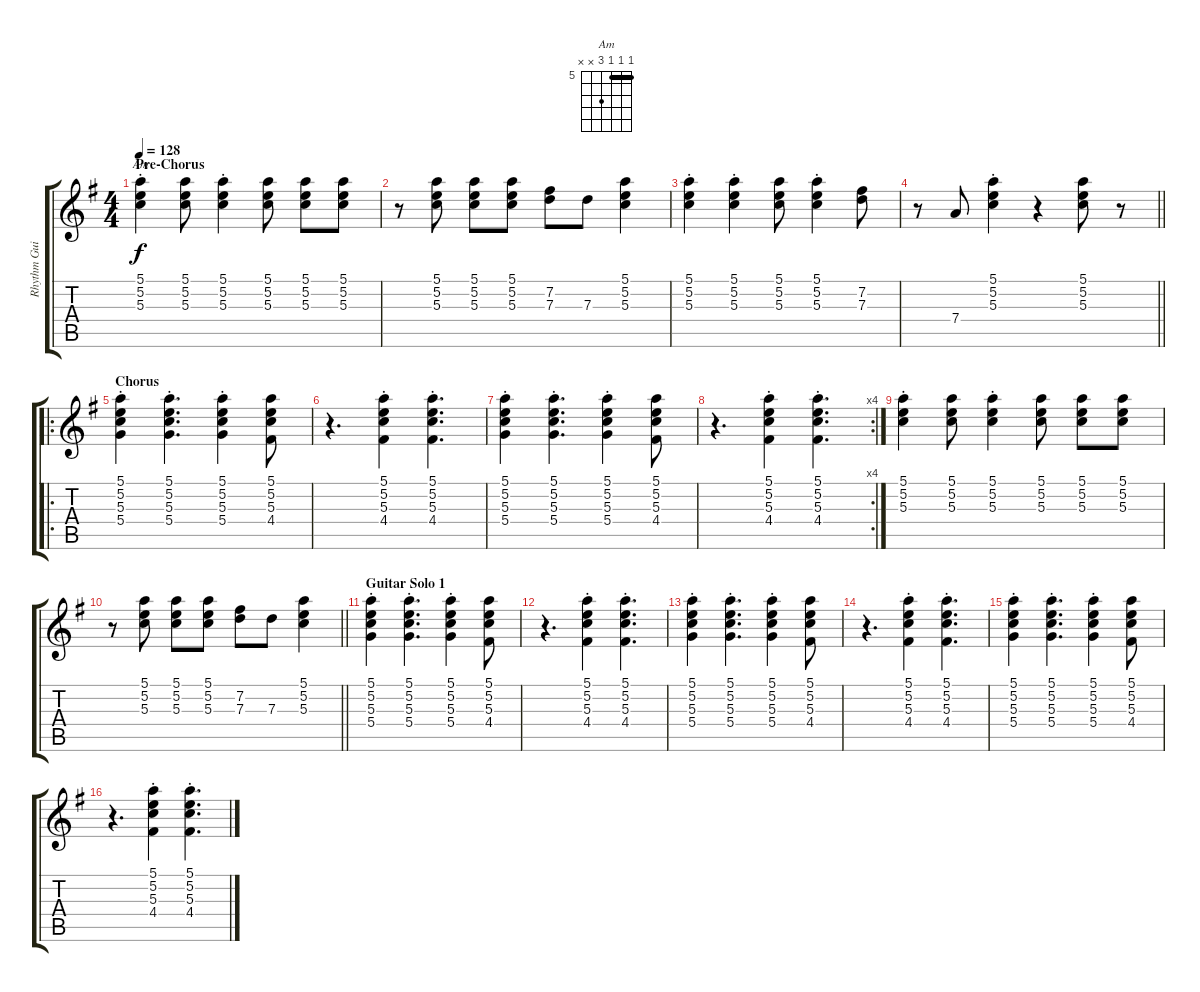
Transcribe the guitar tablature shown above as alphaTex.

\track ("Rhythm Guitar" "Rhythm Gui") {instrument electricguitarjazz}
\staff {score tabs}
\tuning (E4 B3 G3 D3 A2 E2) {hide}
\chord ("Am" 5 5 5 7 x x) {firstfret 5 barre 5}
\ts (4 4)
\section ("" "Pre-Chorus")
\tempo 128
\clef g2
\ks g
(5.1{st} 5.2{st} 5.3{st}).4{ch "Am" dy f} (5.1 5.2 5.3).8 (5.1{st} 5.2{st} 5.3{st}).4 (5.1 5.2 5.3).8 (5.1 5.2 5.3).8 (5.1 5.2 5.3).8 |
r.8 (5.1 5.2 5.3).8 (5.1 5.2 5.3).8 (5.1 5.2 5.3).8 (7.2 7.3).8 7.3.8 (5.1 5.2 5.3).4 |
(5.1{st} 5.2{st} 5.3{st}).4 (5.1{st} 5.2{st} 5.3{st}).4 (5.1 5.2 5.3).8 (5.1{st} 5.2{st} 5.3{st}).4 (7.2 7.3).8 |
\barLineRight lightlight
r.8 7.4.8 (5.1{st} 5.2{st} 5.3{st}).4 r.4 (5.1 5.2 5.3).8 r.8 |
\ro
\section ("" "Chorus")
(5.1{st} 5.2{st} 5.3{st} 5.4{st}).4 (5.1{st} 5.2{st} 5.3{st} 5.4{st}).4{d} (5.1{st} 5.2{st} 5.3{st} 5.4{st}).4 (5.1 5.2 5.3 4.4).8 |
r.4{d} (5.1{st} 5.2{st} 5.3{st} 4.4{st}).4 (5.1{st} 5.2{st} 5.3{st} 4.4{st}).4{d} |
(5.1{st} 5.2{st} 5.3{st} 5.4{st}).4 (5.1{st} 5.2{st} 5.3{st} 5.4{st}).4{d} (5.1{st} 5.2{st} 5.3{st} 5.4{st}).4 (5.1 5.2 5.3 4.4).8 |
\rc 4
r.4{d} (5.1{st} 5.2{st} 5.3{st} 4.4{st}).4 (5.1{st} 5.2{st} 5.3{st} 4.4{st}).4{d} |
(5.1{st} 5.2{st} 5.3{st}).4 (5.1 5.2 5.3).8 (5.1{st} 5.2{st} 5.3{st}).4 (5.1 5.2 5.3).8 (5.1 5.2 5.3).8 (5.1 5.2 5.3).8 |
\barLineRight lightlight
r.8 (5.1 5.2 5.3).8 (5.1 5.2 5.3).8 (5.1 5.2 5.3).8 (7.2 7.3).8 7.3.8 (5.1 5.2 5.3).4 |
\section ("" "Guitar Solo 1")
(5.1{st} 5.2{st} 5.3{st} 5.4{st}).4 (5.1{st} 5.2{st} 5.3{st} 5.4{st}).4{d} (5.1{st} 5.2{st} 5.3{st} 5.4{st}).4 (5.1 5.2 5.3 4.4).8 |
r.4{d} (5.1{st} 5.2{st} 5.3{st} 4.4{st}).4 (5.1{st} 5.2{st} 5.3{st} 4.4{st}).4{d} |
(5.1{st} 5.2{st} 5.3{st} 5.4{st}).4 (5.1{st} 5.2{st} 5.3{st} 5.4{st}).4{d} (5.1{st} 5.2{st} 5.3{st} 5.4{st}).4 (5.1 5.2 5.3 4.4).8 |
r.4{d} (5.1{st} 5.2{st} 5.3{st} 4.4{st}).4 (5.1{st} 5.2{st} 5.3{st} 4.4{st}).4{d} |
(5.1{st} 5.2{st} 5.3{st} 5.4{st}).4 (5.1{st} 5.2{st} 5.3{st} 5.4{st}).4{d} (5.1{st} 5.2{st} 5.3{st} 5.4{st}).4 (5.1 5.2 5.3 4.4).8 |
r.4{d} (5.1{st} 5.2{st} 5.3{st} 4.4{st}).4 (5.1{st} 5.2{st} 5.3{st} 4.4{st}).4{d}
